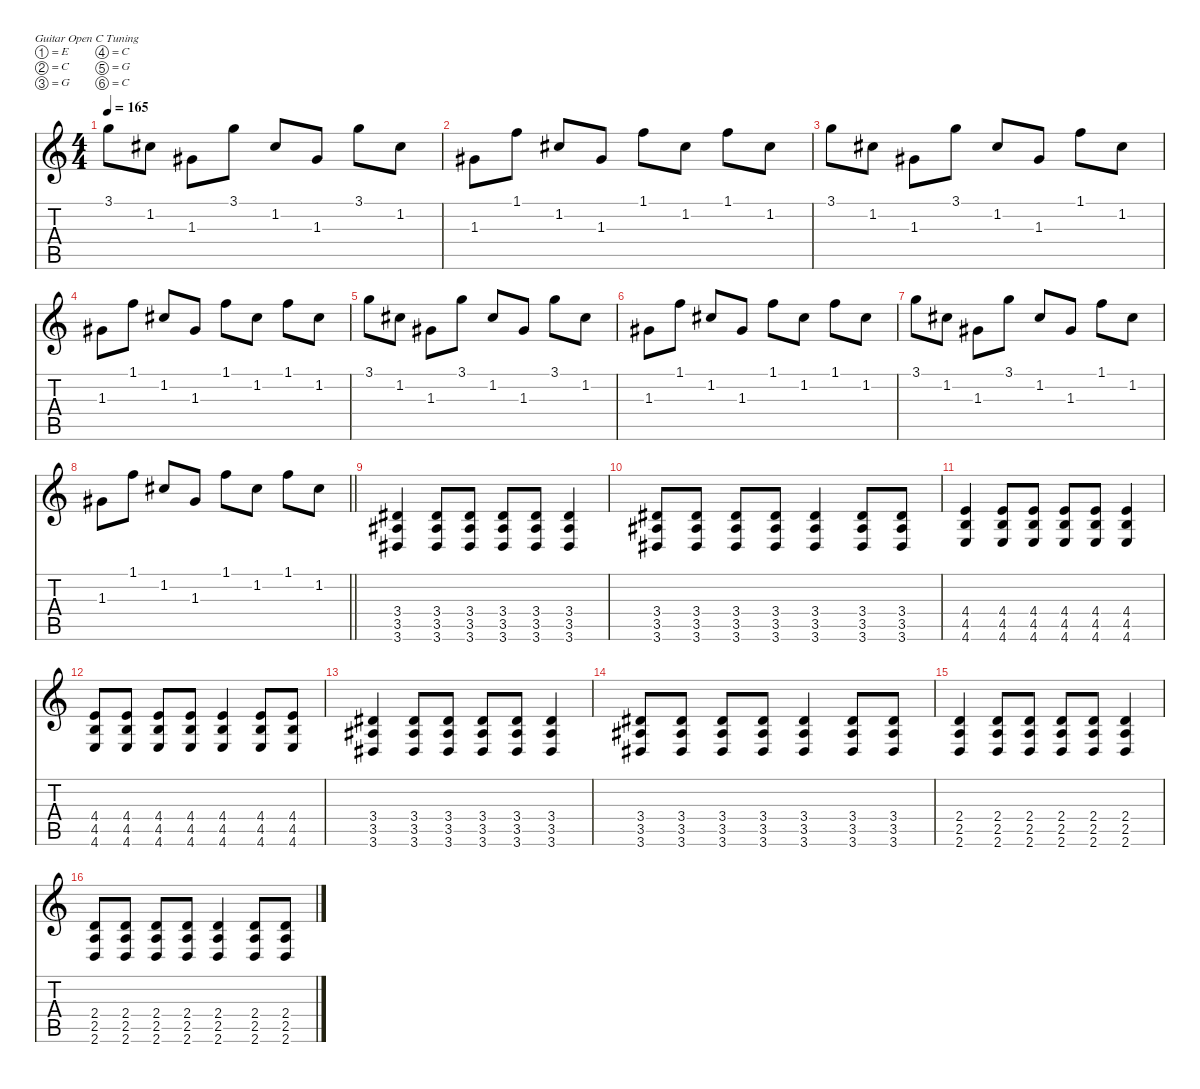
\defaultSystemsLayout 4
\hideDynamics
\bracketExtendMode nobrackets
\singleTrackTrackNamePolicy hidden
\multiTrackTrackNamePolicy hidden
\firstSystemTrackNameMode fullname
\firstSystemTrackNameOrientation horizontal
\otherSystemsTrackNameOrientation horizontal
\track ("Devin Townsend (Guitar 1)" "dist.guit.") {instrument distortionguitar}
\staff {score tabs}
\tuning (E4 C4 G3 C3 G2 C2)
\ts (4 4)
\tempo 165
\clef g2
\ks c
3.1.8{dy f beam Down} 1.2{acc #}.8{beam Down} 1.3{acc #}.8{beam Down} 3.1.8{beam Down} 1.2{acc #}.8{beam Up} 1.3{acc #}.8{beam Up} 3.1.8{beam Down} 1.2{acc #}.8{beam Down} |
1.3{acc #}.8{beam Down} 1.1.8{beam Down} 1.2{acc #}.8{beam Up} 1.3{acc #}.8{beam Up} 1.1.8{beam Down} 1.2{acc #}.8{beam Down} 1.1.8{beam Down} 1.2{acc #}.8{beam Down} |
3.1.8{beam Down} 1.2{acc #}.8{beam Down} 1.3{acc #}.8{beam Down} 3.1.8{beam Down} 1.2{acc #}.8{beam Up} 1.3{acc #}.8{beam Up} 1.1.8{beam Down} 1.2{acc #}.8{beam Down} |
1.3{acc #}.8{beam Down} 1.1.8{beam Down} 1.2{acc #}.8{beam Up} 1.3{acc #}.8{beam Up} 1.1.8{beam Down} 1.2{acc #}.8{beam Down} 1.1.8{beam Down} 1.2{acc #}.8{beam Down} |
3.1.8{beam Down} 1.2{acc #}.8{beam Down} 1.3{acc #}.8{beam Down} 3.1.8{beam Down} 1.2{acc #}.8{beam Up} 1.3{acc #}.8{beam Up} 3.1.8{beam Down} 1.2{acc #}.8{beam Down} |
1.3{acc #}.8{beam Down} 1.1.8{beam Down} 1.2{acc #}.8{beam Up} 1.3{acc #}.8{beam Up} 1.1.8{beam Down} 1.2{acc #}.8{beam Down} 1.1.8{beam Down} 1.2{acc #}.8{beam Down} |
3.1.8{beam Down} 1.2{acc #}.8{beam Down} 1.3{acc #}.8{beam Down} 3.1.8{beam Down} 1.2{acc #}.8{beam Up} 1.3{acc #}.8{beam Up} 1.1.8{beam Down} 1.2{acc #}.8{beam Down} |
\barLineRight lightlight
1.3{acc #}.8{beam Down} 1.1.8{beam Down} 1.2{acc #}.8{beam Up} 1.3{acc #}.8{beam Up} 1.1.8{beam Down} 1.2{acc #}.8{beam Down} 1.1.8{beam Down} 1.2{acc #}.8{beam Down} |
(3.4{acc #} 3.5{acc #} 3.6{acc #}).4{beam Up} (3.4{acc #} 3.5{acc #} 3.6{acc #}).8{beam Up} (3.4{acc #} 3.5{acc #} 3.6{acc #}).8{beam Up} (3.4{acc #} 3.5{acc #} 3.6{acc #}).8{beam Up} (3.4{acc #} 3.5{acc #} 3.6{acc #}).8{beam Up} (3.4{acc #} 3.5{acc #} 3.6{acc #}).4{beam Up} |
(3.4{acc #} 3.5{acc #} 3.6{acc #}).8{beam Up} (3.4{acc #} 3.5{acc #} 3.6{acc #}).8{beam Up} (3.4{acc #} 3.5{acc #} 3.6{acc #}).8{beam Up} (3.4{acc #} 3.5{acc #} 3.6{acc #}).8{beam Up} (3.4{acc #} 3.5{acc #} 3.6{acc #}).4{beam Up} (3.4{acc #} 3.5{acc #} 3.6{acc #}).8{beam Up} (3.4{acc #} 3.5{acc #} 3.6{acc #}).8{beam Up} |
(4.4 4.5 4.6).4{beam Up} (4.4 4.5 4.6).8{beam Up} (4.4 4.5 4.6).8{beam Up} (4.4 4.5 4.6).8{beam Up} (4.4 4.5 4.6).8{beam Up} (4.4 4.5 4.6).4{beam Up} |
(4.4 4.5 4.6).8{beam Up} (4.4 4.5 4.6).8{beam Up} (4.4 4.5 4.6).8{beam Up} (4.4 4.5 4.6).8{beam Up} (4.4 4.5 4.6).4{beam Up} (4.4 4.5 4.6).8{beam Up} (4.4 4.5 4.6).8{beam Up} |
(3.4{acc #} 3.5{acc #} 3.6{acc #}).4{beam Up} (3.4{acc #} 3.5{acc #} 3.6{acc #}).8{beam Up} (3.4{acc #} 3.5{acc #} 3.6{acc #}).8{beam Up} (3.4{acc #} 3.5{acc #} 3.6{acc #}).8{beam Up} (3.4{acc #} 3.5{acc #} 3.6{acc #}).8{beam Up} (3.4{acc #} 3.5{acc #} 3.6{acc #}).4{beam Up} |
(3.4{acc #} 3.5{acc #} 3.6{acc #}).8{beam Up} (3.4{acc #} 3.5{acc #} 3.6{acc #}).8{beam Up} (3.4{acc #} 3.5{acc #} 3.6{acc #}).8{beam Up} (3.4{acc #} 3.5{acc #} 3.6{acc #}).8{beam Up} (3.4{acc #} 3.5{acc #} 3.6{acc #}).4{beam Up} (3.4{acc #} 3.5{acc #} 3.6{acc #}).8{beam Up} (3.4{acc #} 3.5{acc #} 3.6{acc #}).8{beam Up} |
(2.4 2.5 2.6).4{beam Up} (2.4 2.5 2.6).8{beam Up} (2.4 2.5 2.6).8{beam Up} (2.4 2.5 2.6).8{beam Up} (2.4 2.5 2.6).8{beam Up} (2.4 2.5 2.6).4{beam Up} |
(2.4 2.5 2.6).8{beam Up} (2.4 2.5 2.6).8{beam Up} (2.4 2.5 2.6).8{beam Up} (2.4 2.5 2.6).8{beam Up} (2.4 2.5 2.6).4{beam Up} (2.4 2.5 2.6).8{beam Up} (2.4 2.5 2.6).8{beam Up}
